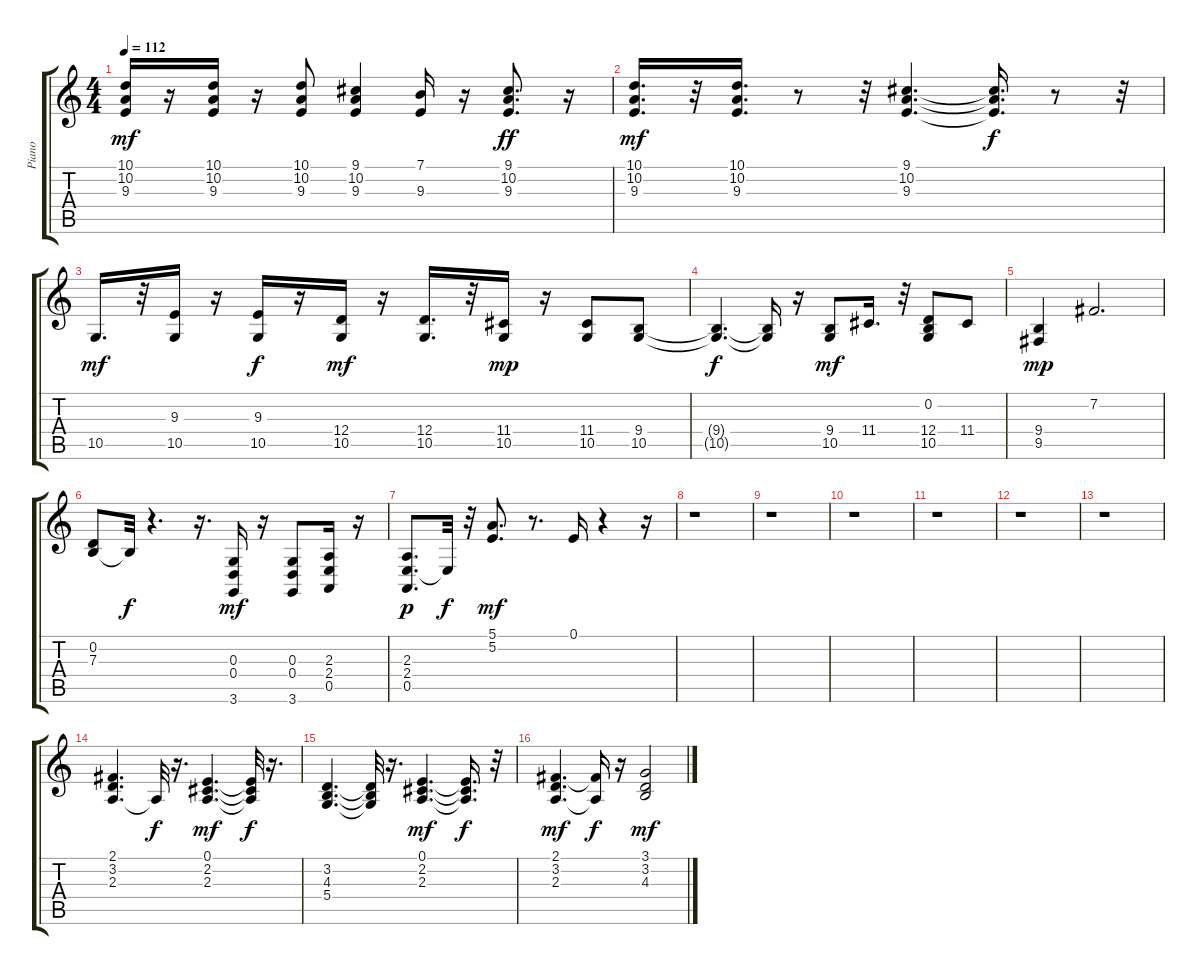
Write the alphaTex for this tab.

\track ("Piano" "Piano") {instrument brightacousticpiano}
\staff {score tabs}
\tuning (E4 B3 G3 D3 A2 E2) {hide}
\ts (4 4)
\tempo 112
\clef g2
\ks c
(10.1 10.2 9.3).16{dy mf} r.16 (10.1 10.2 9.3).16 r.16 (10.1 10.2 9.3).8 (9.1 10.2 9.3).4 (7.1 9.3).16 r.16 (9.1 10.2 9.3).8{d dy ff} r.16 |
(10.1 10.2 9.3).16{d dy mf} r.32 (10.1 10.2 9.3).16{d} r.8 r.32 (9.1 10.2 9.3).4{d} (9.1{t} 10.2{t} 9.3{t}).16{d dy f} r.8 r.32 |
10.5.16{d dy mf} r.32 (9.3 10.5).16 r.16 (9.3 10.5).16{dy f} r.16 (12.4 10.5).16{dy mf} r.16 (12.4 10.5).16{d} r.32 (11.4 10.5).16{dy mp} r.16 (11.4 10.5).8 (9.4 10.5).8 |
(9.4{t} 10.5{t}).4{d dy f} (9.4{t} 10.5{t}).16 r.16 (9.4 10.5).8{dy mf} 11.4.16{d} r.32 (0.2 12.4 10.5).8 11.4.8 |
(9.4 9.5).4{dy mp} 7.2.2{d} |
(0.2 7.3).8 0.2{t}.32{dy f} r.4{d} r.16{d} (0.3 0.4 3.6).16{dy mf} r.16 (0.3 0.4 3.6).8 (2.3 2.4 0.5).16 r.16 |
(2.3 2.4 0.5).8{d dy p} 2.4{t}.32{dy f} r.32 (5.1 5.2).8{d dy mf} r.8{d} 0.1.16 r.4 r.16 |
r.1 |
r.1 |
r.1 |
r.1 |
r.1 |
r.1 |
(2.1 3.2 2.3).4{d} 2.3{t}.32{dy f} r.16{d} (0.1 2.2 2.3).4{d dy mf} (0.1{t} 2.2{t} 2.3{t}).32{dy f} r.16{d} |
(3.2 4.3 5.4).4{d} (3.2{t} 4.3{t} 5.4{t}).32 r.16{d} (0.1 2.2 2.3).4{d dy mf} (0.1{t} 2.2{t} 2.3{t}).16{d dy f} r.32 |
(2.1 3.2 2.3).4{d dy mf} (2.1{t} 2.3{t}).16{dy f} r.16 (3.1 3.2 4.3).2{dy mf}
